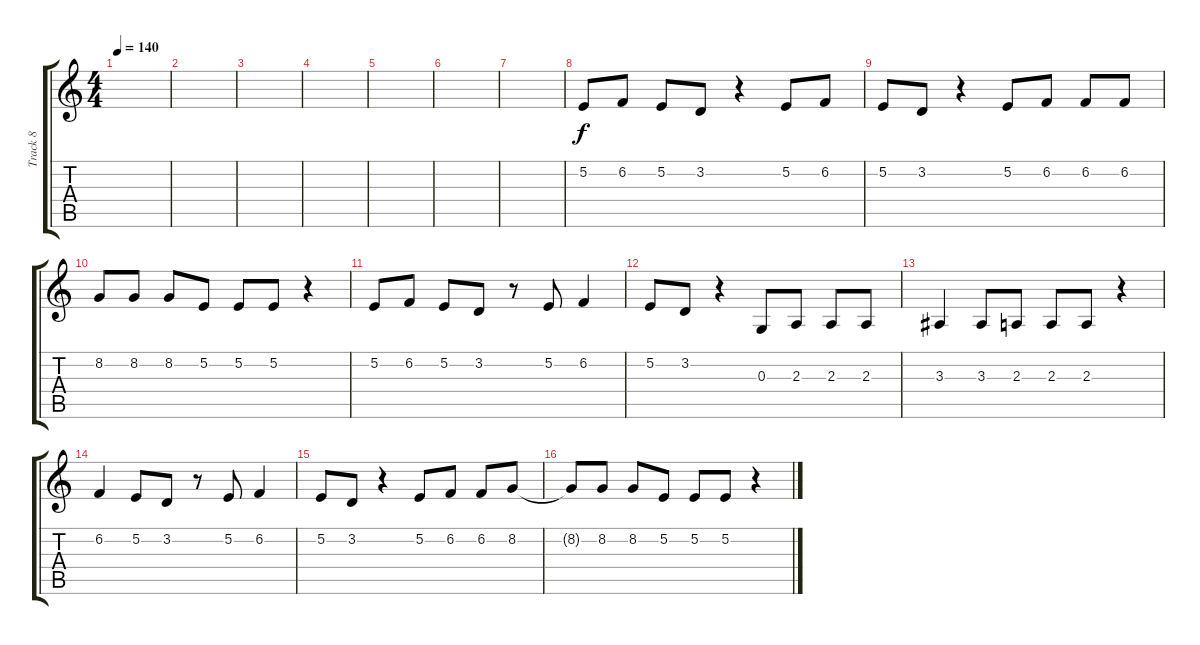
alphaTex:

\track ("Track 8" "Track 8") {instrument lead2sawtooth}
\staff {score tabs}
\tuning (E4 B3 G3 D3 A2 E2) {hide}
\ts (4 4)
\tempo 140
\clef g2
\ks c
|
|
|
|
|
|
|
5.2.8 6.2.8 5.2.8 3.2.8 r.4 5.2.8 6.2.8 |
5.2.8 3.2.8 r.4 5.2.8 6.2.8 6.2.8 6.2.8 |
8.2.8 8.2.8 8.2.8 5.2.8 5.2.8 5.2.8 r.4 |
5.2.8 6.2.8 5.2.8 3.2.8 r.8 5.2.8 6.2.4 |
5.2.8 3.2.8 r.4 0.3.8 2.3.8 2.3.8 2.3.8 |
3.3.4 3.3.8 2.3.8 2.3.8 2.3.8 r.4 |
6.2.4 5.2.8 3.2.8 r.8 5.2.8 6.2.4 |
5.2.8 3.2.8 r.4 5.2.8 6.2.8 6.2.8 8.2.8 |
8.2{t}.8 8.2.8 8.2.8 5.2.8 5.2.8 5.2.8 r.4
